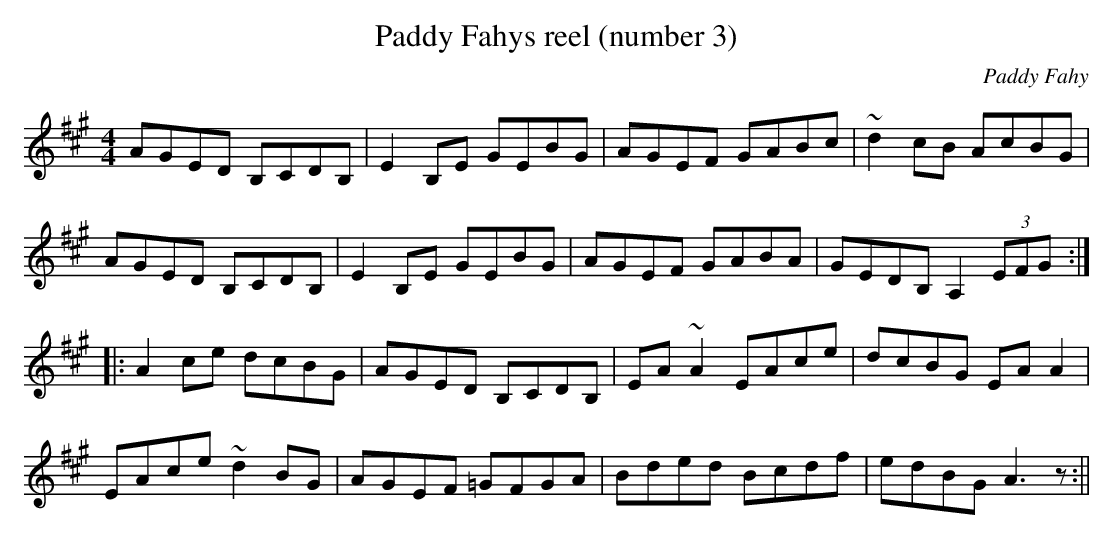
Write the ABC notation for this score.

X:1
T:Paddy Fahys reel (number 3)
M:4/4
L:1/8
C:Paddy Fahy
K:A
AGED B,CDB, | E2B,E GEBG | AGEF GABc | ~d2cB AcBG |
AGED B,CDB, | E2B,E GEBG | AGEF GABA | GEDB, A,2(3EFG :|
|:A2 ce dcBG | AGED B,CDB, | EA~A2 EAce | dcBG EAA2 |
EAce ~d2BG | AGEF =GFGA | Bded Bcdf |edBG A3 z:||
